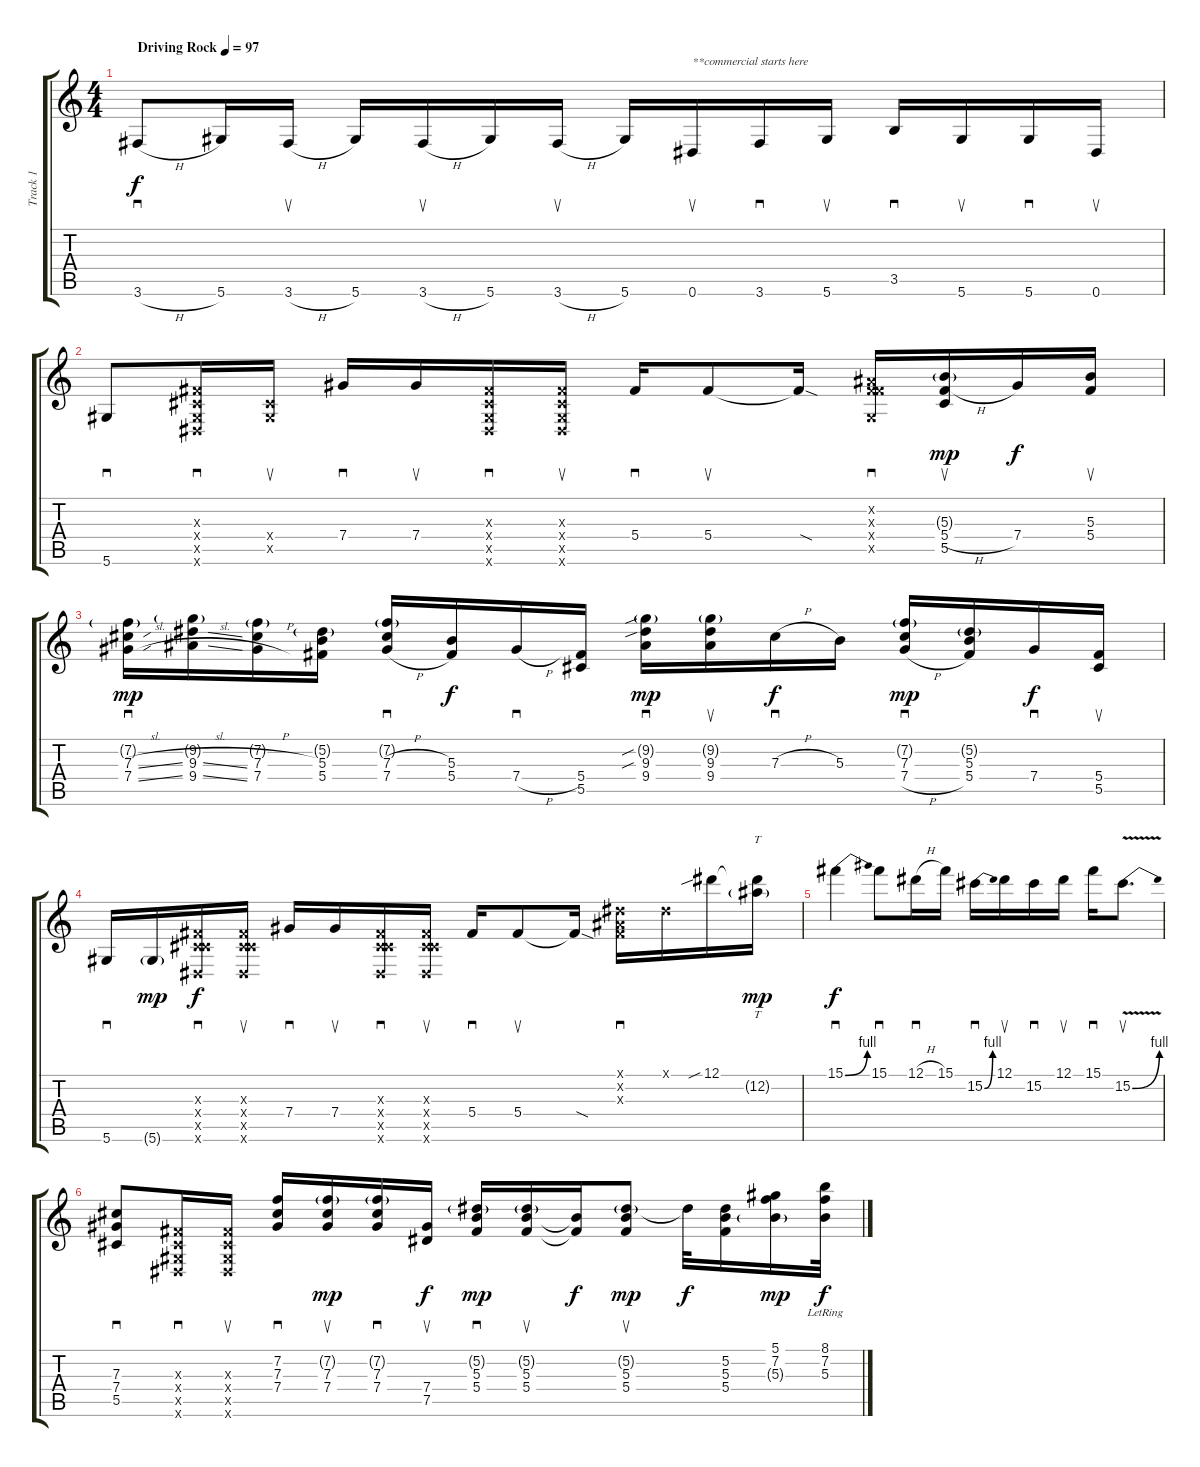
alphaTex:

\track ("Track 1" "Track 1") {instrument distortionguitar}
\staff {score tabs}
\tuning (Eb4 Bb3 Gb3 Db3 Ab2 Eb2) {hide}
\ts (4 4)
\tempo (97 "Driving Rock")
\clef g2
\ks c
3.6{h}.8{sd dy f instrument distortionguitar} 5.6.16 3.6{h}.16{su} 5.6.16 3.6{h}.16{su} 5.6.16 3.6{h}.16{su} 5.6.16 0.6.16{su txt "**commercial starts here"} 3.6.16{sd} 5.6.16{su} 3.5.16{sd} 5.6.16{su} 5.6.16{sd} 0.6.16{su} |
5.6.8{sd} (0.3{x} 0.4{x} 0.5{x} 0.6{x}).16{sd} (0.4{x} 0.5{x}).16{su} 7.4.16{sd} 7.4.16{su} (0.3{x} 0.4{x} 0.5{x} 0.6{x}).16{sd} (0.3{x} 0.4{x} 0.5{x} 0.6{x}).16{su} 5.4.16{sd} 5.4.8{su} 5.4{sod t}.16 (0.2{x} 0.3{x} 5.4{x} 0.5{x}).16{sd} (5.3{g} 5.4{h} 5.5).16{su dy mp} 7.4.16{dy f} (5.3 5.4).16{su} |
(7.2{g} 7.3{sl} 7.4{sl}).16{sd dy mp} (9.2{g} 9.3{sl} 9.4{sl}).16 (7.2{g} 7.3{h} 7.4{h}).16 (5.2{g} 5.3 5.4).16 (7.2{g} 7.3{h} 7.4{h}).16{sd} (5.3 5.4).16{dy f} 7.4{h}.16{sd} (5.4 5.5).16 (9.2{sib g} 9.3{sib} 9.4).16{sd dy mp} (9.2{g} 9.3 9.4).16{su} 7.3{h}.16{sd dy f} 5.3.16 (7.2{g} 7.3 7.4{h}).16{sd dy mp} (5.2{g} 5.3 5.4).16 7.4.16{sd dy f} (5.4 5.5).16{su} |
5.6.16{sd} 5.6{g}.16{dy mp} (0.3{x} 0.4{x} 5.5{x} 0.6{x}).16{sd dy f} (0.3{x} 0.4{x} 5.5{x} 0.6{x}).16{su} 7.4.16{sd} 7.4.16{su} (0.3{x} 0.4{x} 5.5{x} 0.6{x}).16{sd} (0.3{x} 0.4{x} 5.5{x} 0.6{x}).16{su} 5.4.16{sd} 5.4.8{su} 5.4{sod t}.16 (0.1{x} 0.2{x} 0.3{x}).16{sd} 0.1{x}.16 12.1{sib}.16 (12.1{t} 12.2{g}).16{tt dy mp} |
15.1{be (bend 0 0 60 4)}.4{sd dy f} 15.1.8{sd} 12.1{h}.16{sd} 15.1.16 15.2{be (bend 0 0 60 4)}.16{sd} 12.1.16{su} 15.2.16{sd} 12.1.16{su} 15.1.16{sd} 15.2{be (bend 0 0 60 4) v}.8{d su} |
(7.3 7.4 5.5).8{sd} (0.3{x} 0.4{x} 0.5{x} 0.6{x}).16{sd} (0.3{x} 0.4{x} 0.5{x} 0.6{x}).16{su} (7.2 7.3 7.4).16{sd} (7.2{g} 7.3 7.4).16{su dy mp} (7.2{g} 7.3 7.4).16{sd} (7.4 7.5).16{su dy f} (5.2{g} 5.3 5.4).16{sd dy mp} (5.2{g} 5.3 5.4).16{su} (5.3{t} 5.4{t}).16{dy f} (5.2{g} 5.3 5.4).8{su dy mp} 5.2{t}.32{dy f} (5.2 5.3 5.4).16 (5.1 7.2 5.3{g}).16{dy mp} (8.1{lr} 7.2{lr} 5.3{lr}).32{dy f}
